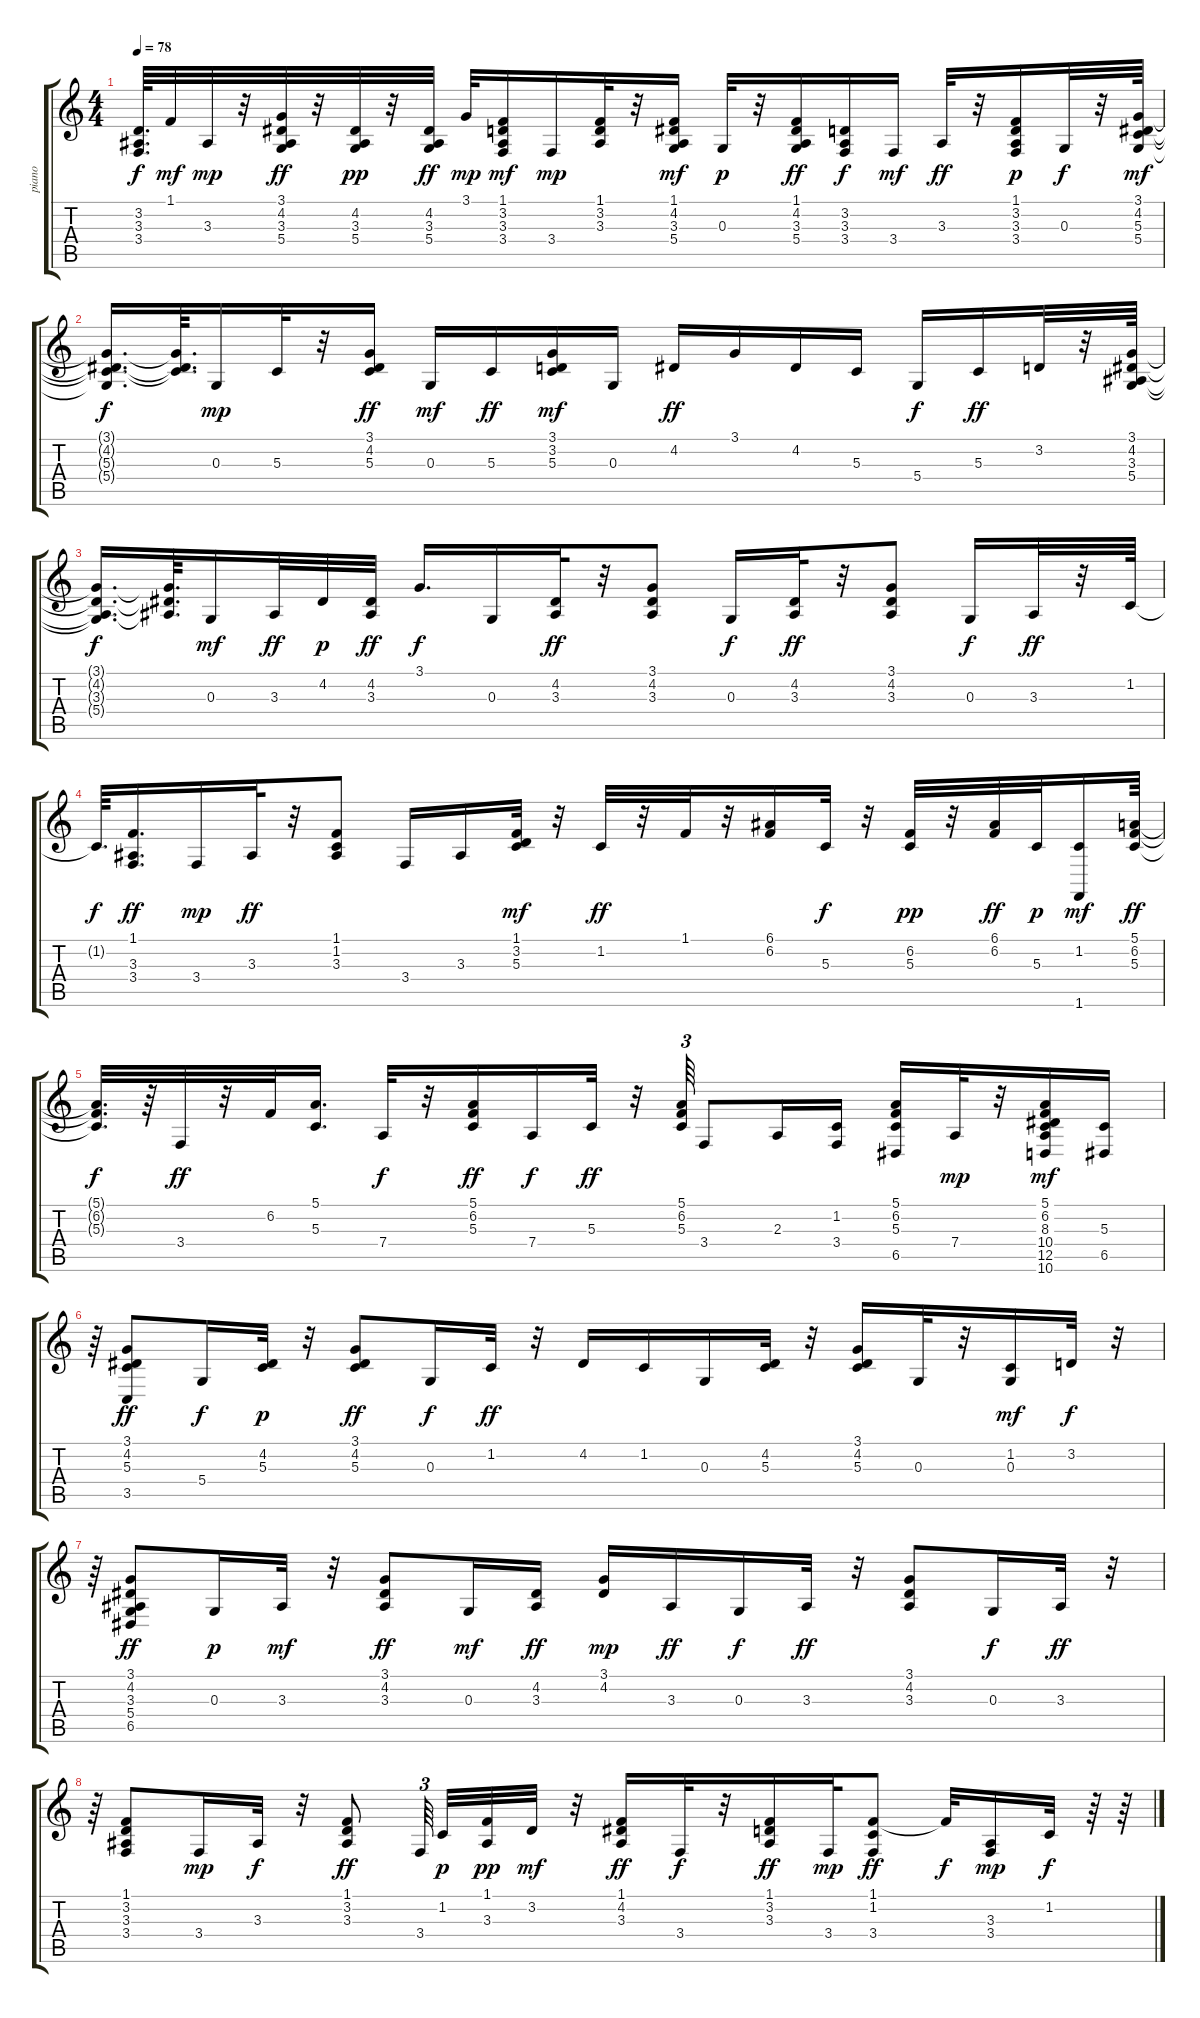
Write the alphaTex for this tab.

\track ("piano" "piano") {instrument honkytonkpiano}
\staff {score tabs}
\tuning (E4 B3 G3 D3 A2 E2) {hide}
\ts (4 4)
\tempo 78
\clef g2
\ks c
(3.2{t} 3.3{t} 3.4{t}).64{d dy f} 1.1.32{dy mf} 3.3.32{dy mp} r.32 (3.1 4.2 3.3 5.4).32{dy ff} r.32 (4.2 3.3 5.4).32{dy pp} r.32 (4.2 3.3 5.4).32{dy ff} 3.1.32{dy mp} (1.1 3.2 3.3 3.4).16{dy mf} 3.4.16{dy mp} (1.1 3.2 3.3).32 r.32 (1.1 4.2 3.3 5.4).16{dy mf} 0.3.32{dy p} r.32 (1.1 4.2 3.3 5.4).16{dy ff} (3.2 3.3 3.4).16{dy f} 3.4.16{dy mf} 3.3.32{dy ff} r.32 (1.1 3.2 3.3 3.4).16{dy p} 0.3.32{dy f} r.32 (3.1 4.2 5.3 5.4).64{dy mf} |
(3.1{t} 4.2{t} 5.3{t} 5.4{t}).16{d dy f} (3.1{t} 4.2{t} 5.3{t}).64{d} 0.3.16{dy mp} 5.3.32 r.32 (3.1 4.2 5.3).16{dy ff} 0.3.16{dy mf} 5.3.16{dy ff} (3.1 3.2 5.3).16{dy mf} 0.3.16 4.2.16{dy ff} 3.1.16 4.2.16 5.3.16 5.4.16{dy f} 5.3.16{dy ff} 3.2.32 r.32 (3.1 4.2 3.3 5.4).64 |
(3.1{t} 4.2{t} 3.3{t} 5.4{t}).16{d dy f} (3.1{t} 4.2{t} 3.3{t}).64{d} 0.3.16{dy mf} 3.3.32{dy ff} 4.2.32{dy p} (4.2 3.3).32{dy ff} 3.1.16{d dy f} 0.3.16 (4.2 3.3).32{dy ff} r.32 (3.1 4.2 3.3).8 0.3.16{dy f} (4.2 3.3).32{dy ff} r.32 (3.1 4.2 3.3).8 0.3.16{dy f} 3.3.32{dy ff} r.32 1.2.64 |
1.2{t}.64{d dy f} (1.1 3.3 3.4).16{d dy ff} 3.4.16{dy mp} 3.3.32{dy ff} r.32 (1.1 1.2 3.3).8 3.4.16 3.3.16 (1.1 3.2 5.3).32{dy mf} r.32 1.2.32{dy ff} r.32 1.1.32 r.32 (6.1 6.2).16 5.3.32{dy f} r.32 (6.2 5.3).32{dy pp} r.32 (6.1 6.2).32{dy ff} 5.3.32{dy p} (1.2 1.6).16{dy mf} (5.1 6.2 5.3).64{dy ff} |
(5.1{t} 6.2{t} 5.3{t}).32{d dy f} r.64 3.4.32{dy ff} r.32 6.2.32 (5.1 5.3).16{d} 7.4.32{dy f} r.32 (5.1 6.2 5.3).16{dy ff} 7.4.16{dy f} 5.3.32{dy ff} r.32 (5.1 6.2 5.3).64{tu (3 2)} 3.4.8 2.3.16 (1.2 3.4).16 (5.1 6.2 5.3 6.5).16 7.4.32{dy mp} r.32 (5.1 6.2 8.3 10.4 12.5 10.6).16{dy mf} (5.3 6.5).16 |
r.64 (3.1 4.2 5.3 3.5).8{dy ff} 5.4.16{dy f} (4.2 5.3).32{dy p} r.32 (3.1 4.2 5.3).8{dy ff} 0.3.16{dy f} 1.2.32{dy ff} r.32 4.2.16 1.2.16 0.3.16 (4.2 5.3).32 r.32 (3.1 4.2 5.3).16 0.3.32 r.32 (1.2 0.3).16{dy mf} 3.2.32{dy f} r.32 |
r.64 (3.1 4.2 3.3 5.4 6.5).8{dy ff} 0.3.16{dy p} 3.3.32{dy mf} r.32 (3.1 4.2 3.3).8{dy ff} 0.3.16{dy mf} (4.2 3.3).16{dy ff} (3.1 4.2).16{dy mp} 3.3.16{dy ff} 0.3.16{dy f} 3.3.32{dy ff} r.32 (3.1 4.2 3.3).8 0.3.16{dy f} 3.3.32{dy ff} r.32 |
r.64 (1.1 3.2 3.3 3.4).8 3.4.16{dy mp} 3.3.32{dy f} r.32 (1.1 3.2 3.3).8{dy ff} 3.4.64{tu (3 2)} 1.2.32{dy p} (1.1 3.3).32{dy pp} 3.2.32{dy mf} r.32 (1.1 4.2 3.3).16{dy ff} 3.4.32{dy f} r.32 (1.1 3.2 3.3).16{dy ff} 3.4.32{dy mp} (1.1 1.2 3.4).8{dy ff} 1.1{t}.32{dy f} (3.3 3.4).16{dy mp} 1.2.32{dy f} r.64 r.64
